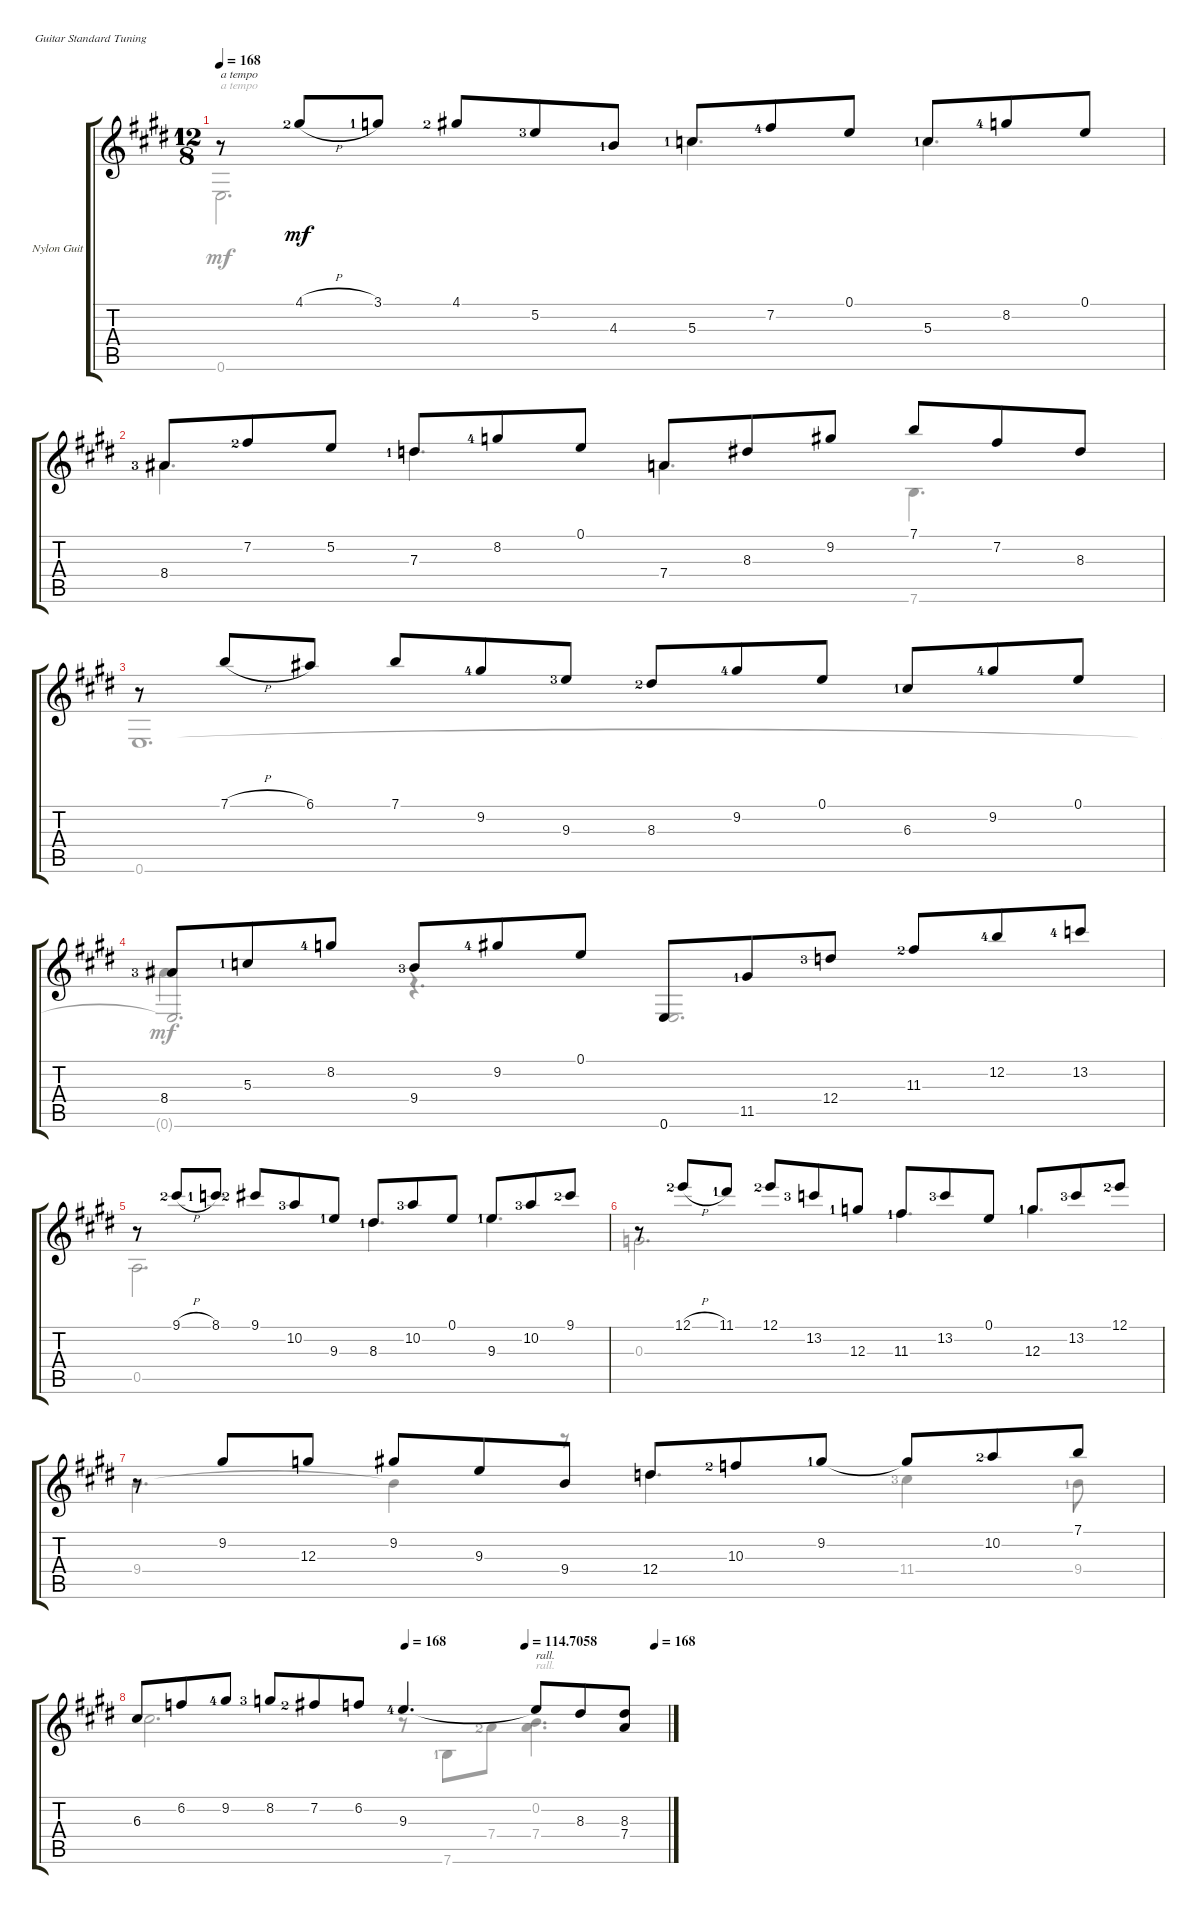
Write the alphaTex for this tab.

\defaultSystemsLayout 4
\bracketExtendMode groupsimilarinstruments
\firstSystemTrackNameOrientation horizontal
\otherSystemsTrackNameOrientation horizontal
\track ("Nylon Guitar" "Nylon Guit") {instrument acousticguitarsteel}
\staff {score tabs}
\tuning (E4 B3 G3 D3 A2 E2)
\voice
\ts (12 8)
\tempo 168
\clef g2
\scale
0.36136
\ks e
r.8{txt "a tempo" dy mf} 4.1{h lf 3}.8 3.1{lf 2}.8 4.1{lf 3}.8 5.2{lf 4}.8 4.3{lf 2}.8 5.3{lf 2}.8 7.2{lf 5}.8 0.1.8 5.3{lf 2}.8 8.2{lf 5}.8 0.1.8 |
\scale
0.358439 8.4{lf 4}.8 7.2{lf 3}.8 5.2.8 7.3{lf 2}.8 8.2{lf 5}.8 0.1.8 7.4.8 8.3.8 9.2.8 7.1.8 7.2.8 8.3.8 |
\scale
0.225045 r.8 7.1{h}.8 6.1.8 7.1.8 9.2{lf 5}.8 9.3{lf 4}.8 8.3{lf 3}.8 9.2{lf 5}.8 0.1.8 6.3{lf 2}.8 9.2{lf 5}.8 0.1.8 |
\scale
0.416515 8.4{lf 4}.8 5.3{lf 2}.8 8.2{lf 5}.8 9.4{lf 4}.8 9.2{lf 5}.8 0.1.8 0.6.8 11.5{lf 2}.8 12.4{lf 4}.8 11.3{lf 3}.8 12.2{lf 5}.8 13.2{lf 5}.8 |
\scale
0.309353 r.8 9.1{h lf 3}.8 8.1{lf 2}.8 9.1{lf 3}.8 10.2{lf 4}.8 9.3{lf 2}.8 8.3{lf 2}.8 10.2{lf 4}.8 0.1.8 9.3{lf 2}.8 10.2{lf 4}.8 9.1{lf 3}.8 |
\scale
0.338129 r.8 12.1{h lf 3}.8 11.1{lf 2}.8 12.1{lf 3}.8 13.2{lf 4}.8 12.3{lf 2}.8 11.3{lf 2}.8 13.2{lf 4}.8 0.1.8 12.3{lf 2}.8 13.2{lf 4}.8 12.1{lf 3}.8 |
\scale
0.352518 r.8 9.2.8 12.3.8 9.2.8 9.3.8 9.4.8 12.4.8 10.3{lf 3}.8 9.2{lf 2}.8 9.2{t}.8 10.2{lf 3}.8 7.1.8 |
\tempo (168 0.50625)
\tempo (114.7058 0.73125)
\tempo (168 0.975)
\scale
0.340932 6.3.8 6.2.8 9.2{lf 5}.8 8.2{lf 4}.8 7.2{lf 3}.8 6.2.8 9.3{lf 5}.4{d} 9.3{t}.8{txt "rall."} 8.3.8 (8.3 7.4).8
\voice
\clef g2
\ottava regular
\simile none
\scale
0.36136
\ks e
0.6.2{d txt "a tempo" dy mf} 5.3{lf 2}.4{d} 5.3{lf 2}.4{d} |
\scale
0.358439 8.4{lf 4}.4{d} 7.3.4{d} 7.4.4{d} 7.6.4{d} |
\scale
0.225045 0.6.1{d} |
\scale
0.416515 0.6{t}.2{d beam invert} 0.6.2{d beam invert} |
\scale
0.309353 0.5.2{d} 8.3{lf 2}.4{d} 9.3{lf 2}.4{d} |
\scale
0.338129 0.3.2{d} 11.3{lf 2}.4{d} 12.3{lf 2}.4{d} |
\scale
0.352518 9.4.4{d} 9.4{t}.4 r.8 12.4.4{d} 11.4{lf 4}.4 9.4{lf 2}.8 |
\scale
0.340932 6.3.2{d} r.8 7.6{lf 2}.8 7.4{lf 3}.8 (7.4 0.2).4{d txt "rall."}
\voice
\clef g2
\ottava regular
\simile none
\scale
0.36136
\ks e
|
\scale
0.358439 |
\scale
0.225045 |
\scale
0.416515 8.4{lf 4}.4{d} r.4{d} |
\scale
0.309353 |
\scale
0.338129 |
\scale
0.352518 |
\scale
0.340932
